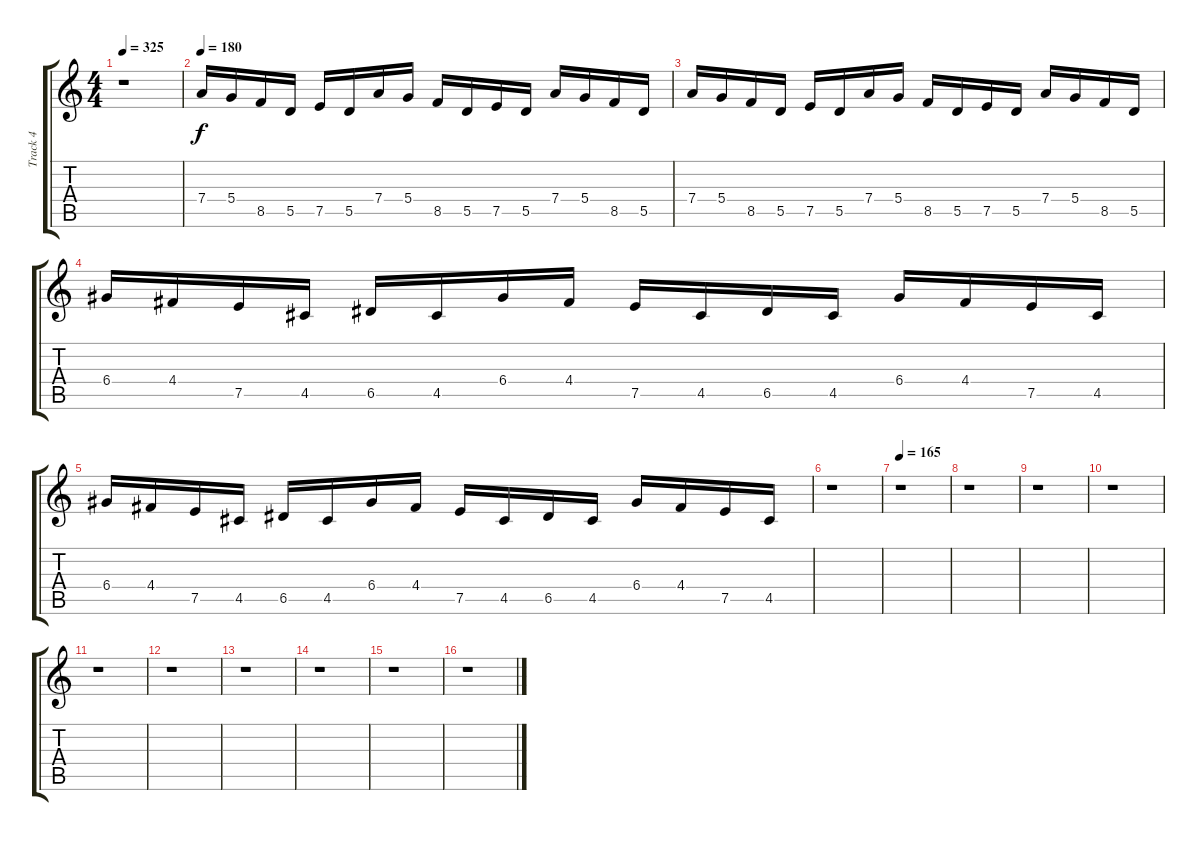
\track ("Track 4" "Track 4") {instrument overdrivenguitar}
\staff {score tabs}
\tuning (E4 B3 G3 D3 A2 E2) {hide}
\ts (4 4)
\tempo 325
\clef g2
\ks c
r.1{dy f} |
\tempo 180
7.4.16 5.4.16 8.5.16 5.5.16 7.5.16 5.5.16 7.4.16 5.4.16 8.5.16 5.5.16 7.5.16 5.5.16 7.4.16 5.4.16 8.5.16 5.5.16 |
7.4.16 5.4.16 8.5.16 5.5.16 7.5.16 5.5.16 7.4.16 5.4.16 8.5.16 5.5.16 7.5.16 5.5.16 7.4.16 5.4.16 8.5.16 5.5.16 |
6.4.16 4.4.16 7.5.16 4.5.16 6.5.16 4.5.16 6.4.16 4.4.16 7.5.16 4.5.16 6.5.16 4.5.16 6.4.16 4.4.16 7.5.16 4.5.16 |
6.4.16 4.4.16 7.5.16 4.5.16 6.5.16 4.5.16 6.4.16 4.4.16 7.5.16 4.5.16 6.5.16 4.5.16 6.4.16 4.4.16 7.5.16 4.5.16 |
r.1 |
\tempo 180
\tempo 165
r.1 |
r.1 |
r.1 |
r.1 |
r.1 |
r.1 |
r.1 |
r.1 |
r.1 |
r.1
